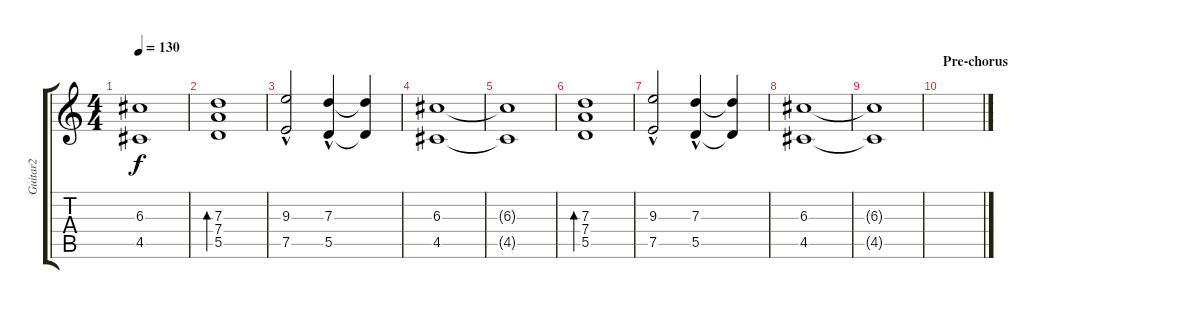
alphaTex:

\track ("Guitar2" "Guitar2") {instrument overdrivenguitar}
\staff {score tabs}
\tuning (E4 B3 G3 D3 A2 E2) {hide}
\ts (4 4)
\tempo 130
\clef g2
\ks c
(6.3{t} 4.5{t}).1{dy f} |
(7.3 7.4 5.5).1{bd 240} |
(9.3{hac} 7.5).2 (7.3{hac} 5.5).4 (7.3{t} 5.5{t}).4 |
(6.3 4.5).1 |
(6.3{t} 4.5{t}).1 |
(7.3 7.4 5.5).1{bd 240} |
(9.3{hac} 7.5).2 (7.3{hac} 5.5).4 (7.3{t} 5.5{t}).4 |
(6.3 4.5).1 |
(6.3{t} 4.5{t}).1 |
\section ("" "Pre-chorus")
